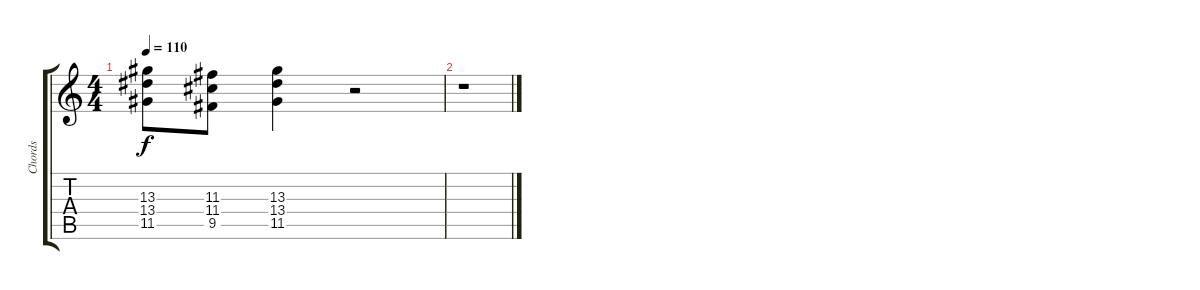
\track ("Chords" "Chords") {instrument overdrivenguitar}
\staff {score tabs}
\tuning (E4 B3 G3 D3 A2 E2) {hide}
\ts (4 4)
\tempo 110
\clef g2
\ks c
(13.3{t} 13.4{t} 11.5{t}).8{dy f} (11.3 11.4 9.5).8 (13.3 13.4 11.5).4 r.2 |
r.1
